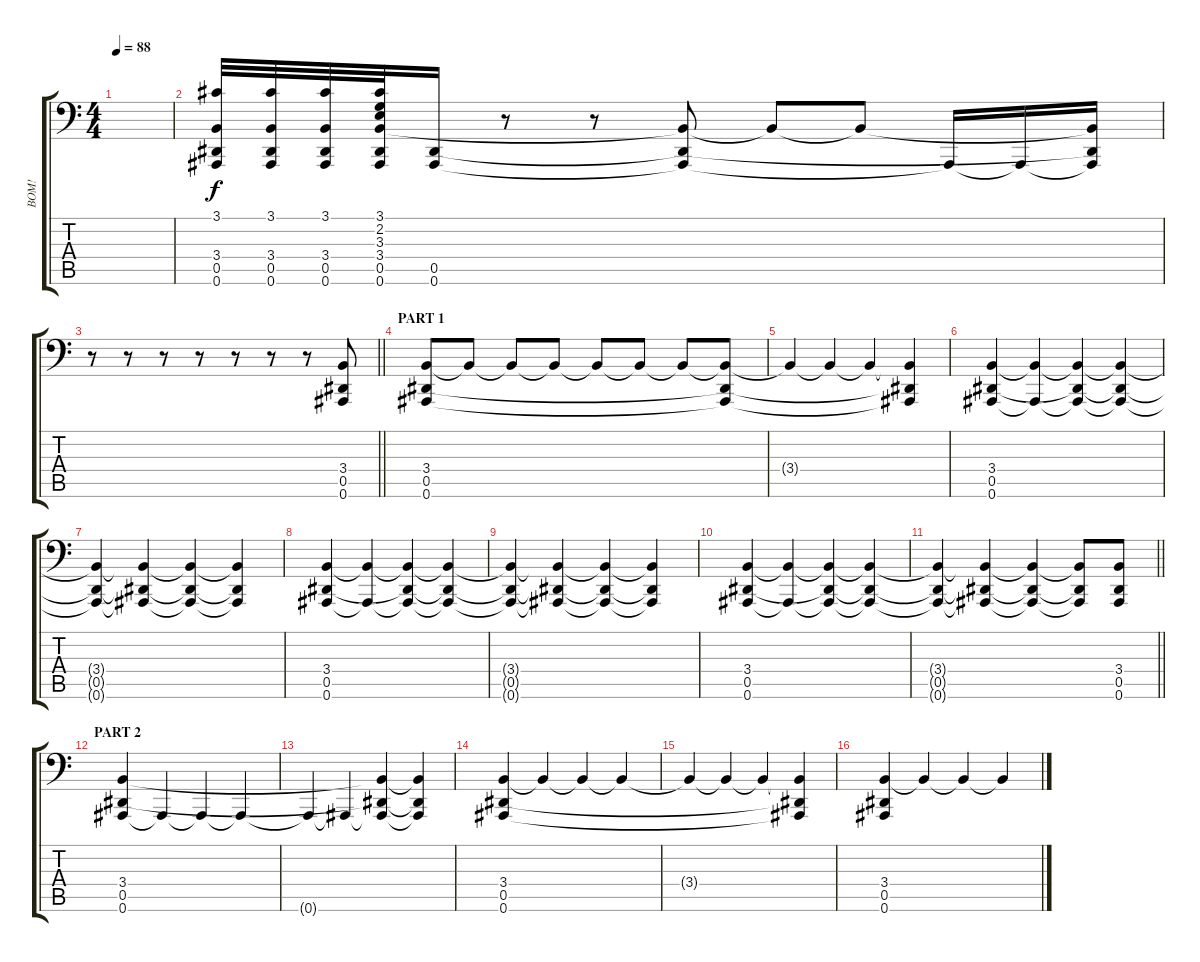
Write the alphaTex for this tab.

\track ("BOM!" "BOM!") {instrument taikodrum}
\staff {score tabs}
\tuning (Bb3 F3 Db3 Ab2 Eb2 Bb1) {hide}
\ts (4 4)
\tempo 88
\clef f4
\ks c
|
(3.1 3.4 0.5 0.6).32 (3.1 3.4 0.5 0.6).32 (3.1 3.4 0.5 0.6).32 (3.1 2.2 3.3 3.4 0.5 0.6).32 (0.5 0.6).16 r.8 r.8 (3.4{t} 0.5{t} 0.6{t}).8 3.4{t}.8 3.4{t}.8 0.6{t}.16 0.6{t}.16 (3.4{t} 0.5{t} 0.6{t}).16 |
\barLineRight lightlight
r.8 r.8 r.8 r.8 r.8 r.8 r.8 (3.4 0.5 0.6).8 |
\section ("" "PART 1")
(3.4 0.5 0.6).8 3.4{t}.8 3.4{t}.8 3.4{t}.8 3.4{t}.8 3.4{t}.8 3.4{t}.8 (3.4{t} 0.5{t} 0.6{t}).8 |
3.4{t}.4 3.4{t}.4 3.4{t}.4 (3.4{t} 0.5{t} 0.6{t}).4 |
(3.4 0.5 0.6).4 (3.4{t} 0.6{t}).4 (3.4{t} 0.5{t} 0.6{t}).4 (3.4{t} 0.5{t} 0.6{t}).4 |
(3.4{t} 0.5{t} 0.6{t}).4 (3.4{t} 0.5{t} 0.6{t}).4 (3.4{t} 0.5{t} 0.6{t}).4 (3.4{t} 0.5{t} 0.6{t}).4 |
(3.4 0.5 0.6).4 (3.4{t} 0.6{t}).4 (3.4{t} 0.5{t} 0.6{t}).4 (3.4{t} 0.5{t} 0.6{t}).4 |
(3.4{t} 0.5{t} 0.6{t}).4 (3.4{t} 0.5{t} 0.6{t}).4 (3.4{t} 0.5{t} 0.6{t}).4 (3.4{t} 0.5{t} 0.6{t}).4 |
(3.4 0.5 0.6).4 (3.4{t} 0.6{t}).4 (3.4{t} 0.5{t} 0.6{t}).4 (3.4{t} 0.5{t} 0.6{t}).4 |
\barLineRight lightlight
(3.4{t} 0.5{t} 0.6{t}).4 (3.4{t} 0.5{t} 0.6{t}).4 (3.4{t} 0.5{t} 0.6{t}).4 (3.4{t} 0.5{t} 0.6{t}).8 (3.4 0.5 0.6).8 |
\section ("" "PART 2")
(3.4 0.5 0.6).4 0.6{t}.4 0.6{t}.4 0.6{t}.4 |
0.6{t}.4 0.6{t}.4 (3.4{t} 0.5{t} 0.6{t}).4 (3.4{t} 0.5{t} 0.6{t}).4 |
(3.4 0.5 0.6).4 3.4{t}.4 3.4{t}.4 3.4{t}.4 |
3.4{t}.4 3.4{t}.4 3.4{t}.4 (3.4{t} 0.5{t} 0.6{t}).4 |
(3.4 0.5 0.6).4 3.4{t}.4 3.4{t}.4 3.4{t}.4
